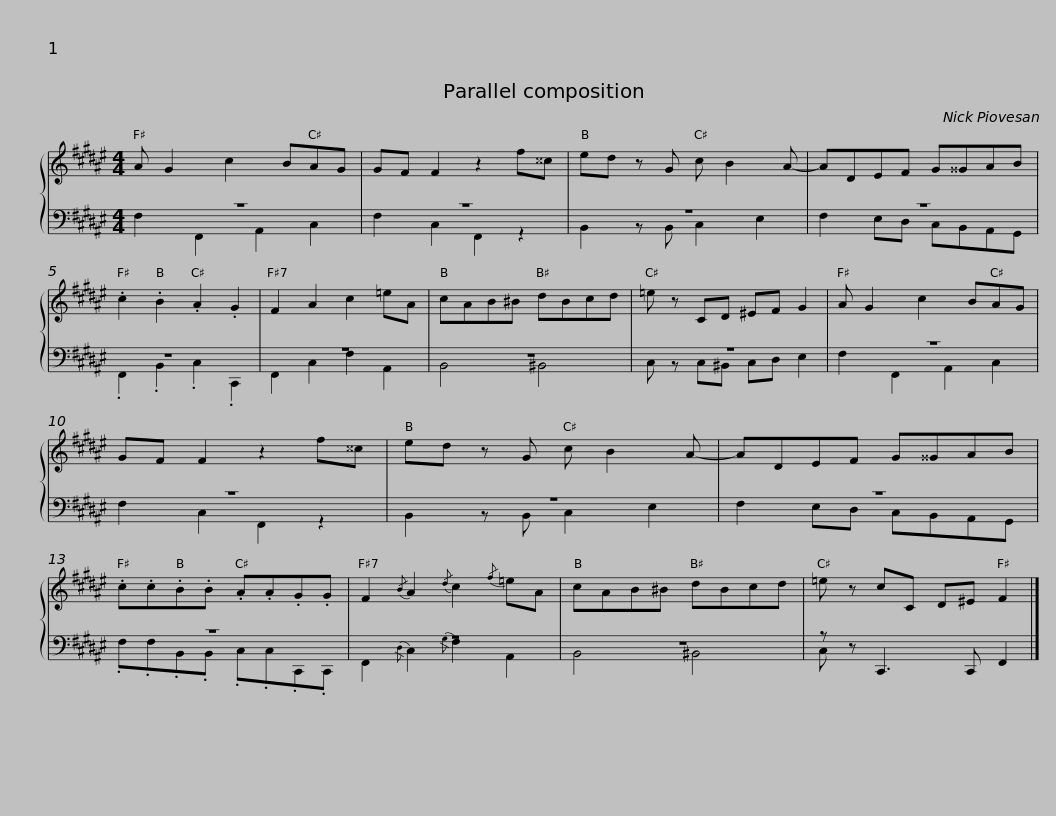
X:1
%%score { 1 | ( 2 3 ) }
L:1/8
M:4/4
I:linebreak $
K:F#
V:1 treble
V:2 bass
V:3 bass
V:1
 A G2 c2 BAG | GF F2 z2 f^^c | ed z G c B2 A- | ADEF G^^GAB | .c2 .B2 .A2 .G2 |$ %5
 F2 A2 c2 =eA | cAB^B dBcd | =e z CD ^EF G2 | A G2 c2 BAG | GF F2 z2 f^^c |$ %10
 ed z G c B2 A- | ADEF G^^GAB | .c.c.B.B .A.A.G.G | F2{/B} A2{/d} c2{/f} =eA |$ cAB^B dBcd | %15
 =e z cC D^E F2 |] %16
V:2
 z8 | z8 | z8 | z8 | z8 |$ %5
 z8 | z8 | z8 | z8 | z8 |$ %10
 z8 | z8 | z8 | z8 |$ z8 | %15
 z z C,,3 C,, F,,2 |] %16
V:3
 F,2 F,,2 A,,2 C,2 | F,2 C,2 F,,2 z2 | B,,2 z B,, C,2 E,2 | F,2 E,D, C,B,,A,,G,, | .F,,2 .B,,2 .C,2 .C,,2 |$ %5
 F,,2 C,2 F,2 A,,2 | B,,4 ^B,,4 | C, z C,^B,, C,D, E,2 | F,2 F,,2 A,,2 C,2 | F,2 C,2 F,,2 z2 |$ %10
 B,,2 z B,, C,2 E,2 | F,2 E,D, C,B,,A,,G,, | .F,.F,.B,,.B,, .C,.C,.C,,.C,, | F,,2{/D,} C,2{/G,} F,2 A,,2 |$ B,,4 ^B,,4 | %15
 C, x7 |] %16
